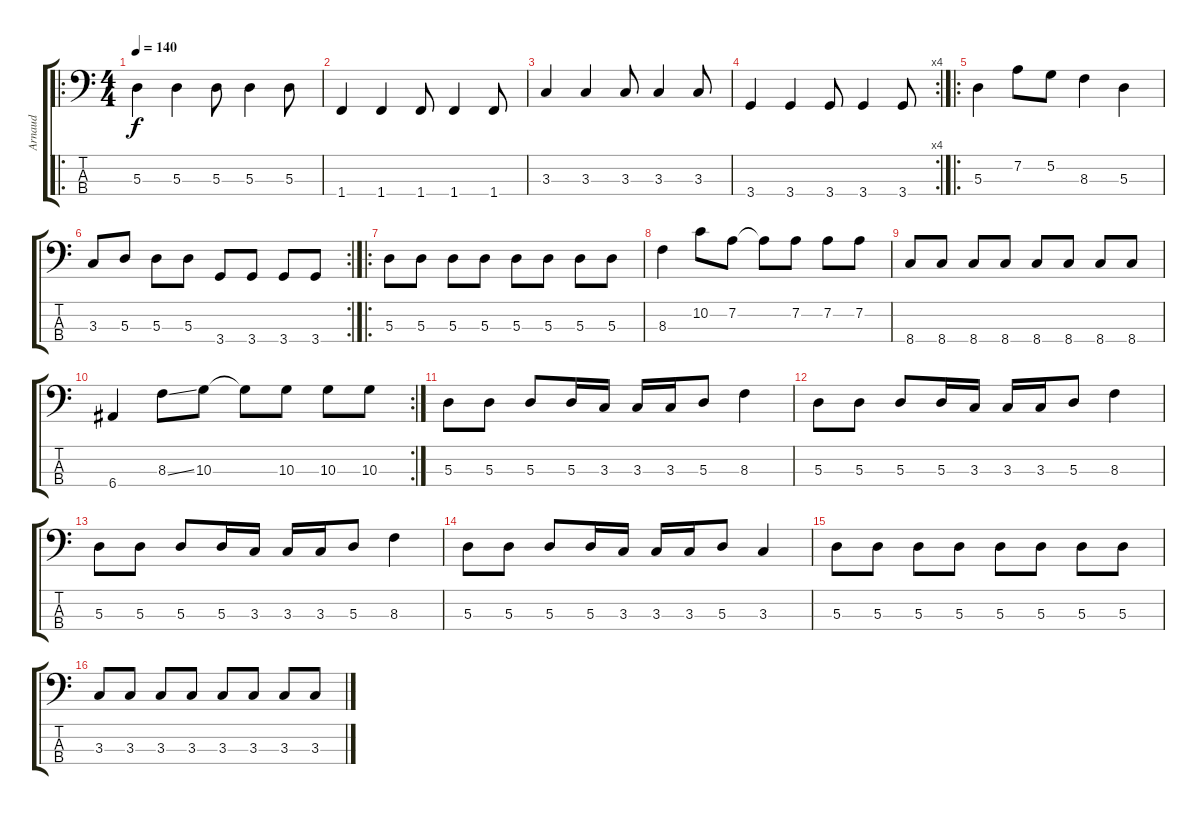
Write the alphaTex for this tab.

\track ("Arnaud" "Arnaud") {instrument electricbasspick}
\staff {score tabs}
\tuning (G2 D2 A1 E1) {hide}
\ro
\ts (4 4)
\tempo 140
\clef f4
\ks c
5.3.4{dy f} 5.3.4 5.3.8 5.3.4 5.3.8 |
1.4.4 1.4.4 1.4.8 1.4.4 1.4.8 |
3.3.4 3.3.4 3.3.8 3.3.4 3.3.8 |
\rc 4
3.4.4 3.4.4 3.4.8 3.4.4 3.4.8 |
\ro
5.3.4 7.2.8 5.2.8 8.3.4 5.3.4 |
\rc 2
3.3.8 5.3.8 5.3.8 5.3.8 3.4.8 3.4.8 3.4.8 3.4.8 |
\ro
5.3.8 5.3.8 5.3.8 5.3.8 5.3.8 5.3.8 5.3.8 5.3.8 |
8.3.4 10.2.8 7.2.8 7.2{t}.8 7.2.8 7.2.8 7.2.8 |
8.4.8 8.4.8 8.4.8 8.4.8 8.4.8 8.4.8 8.4.8 8.4.8 |
\rc 2
6.4.4 8.3{ss}.8 10.3.8 10.3{t}.8 10.3.8 10.3.8 10.3.8 |
5.3.8 5.3.8 5.3.8 5.3.16 3.3.16 3.3.16 3.3.16 5.3.8 8.3.4 |
5.3.8 5.3.8 5.3.8 5.3.16 3.3.16 3.3.16 3.3.16 5.3.8 8.3.4 |
5.3.8 5.3.8 5.3.8 5.3.16 3.3.16 3.3.16 3.3.16 5.3.8 8.3.4 |
5.3.8 5.3.8 5.3.8 5.3.16 3.3.16 3.3.16 3.3.16 5.3.8 3.3.4 |
5.3.8 5.3.8 5.3.8 5.3.8 5.3.8 5.3.8 5.3.8 5.3.8 |
3.3.8 3.3.8 3.3.8 3.3.8 3.3.8 3.3.8 3.3.8 3.3.8
